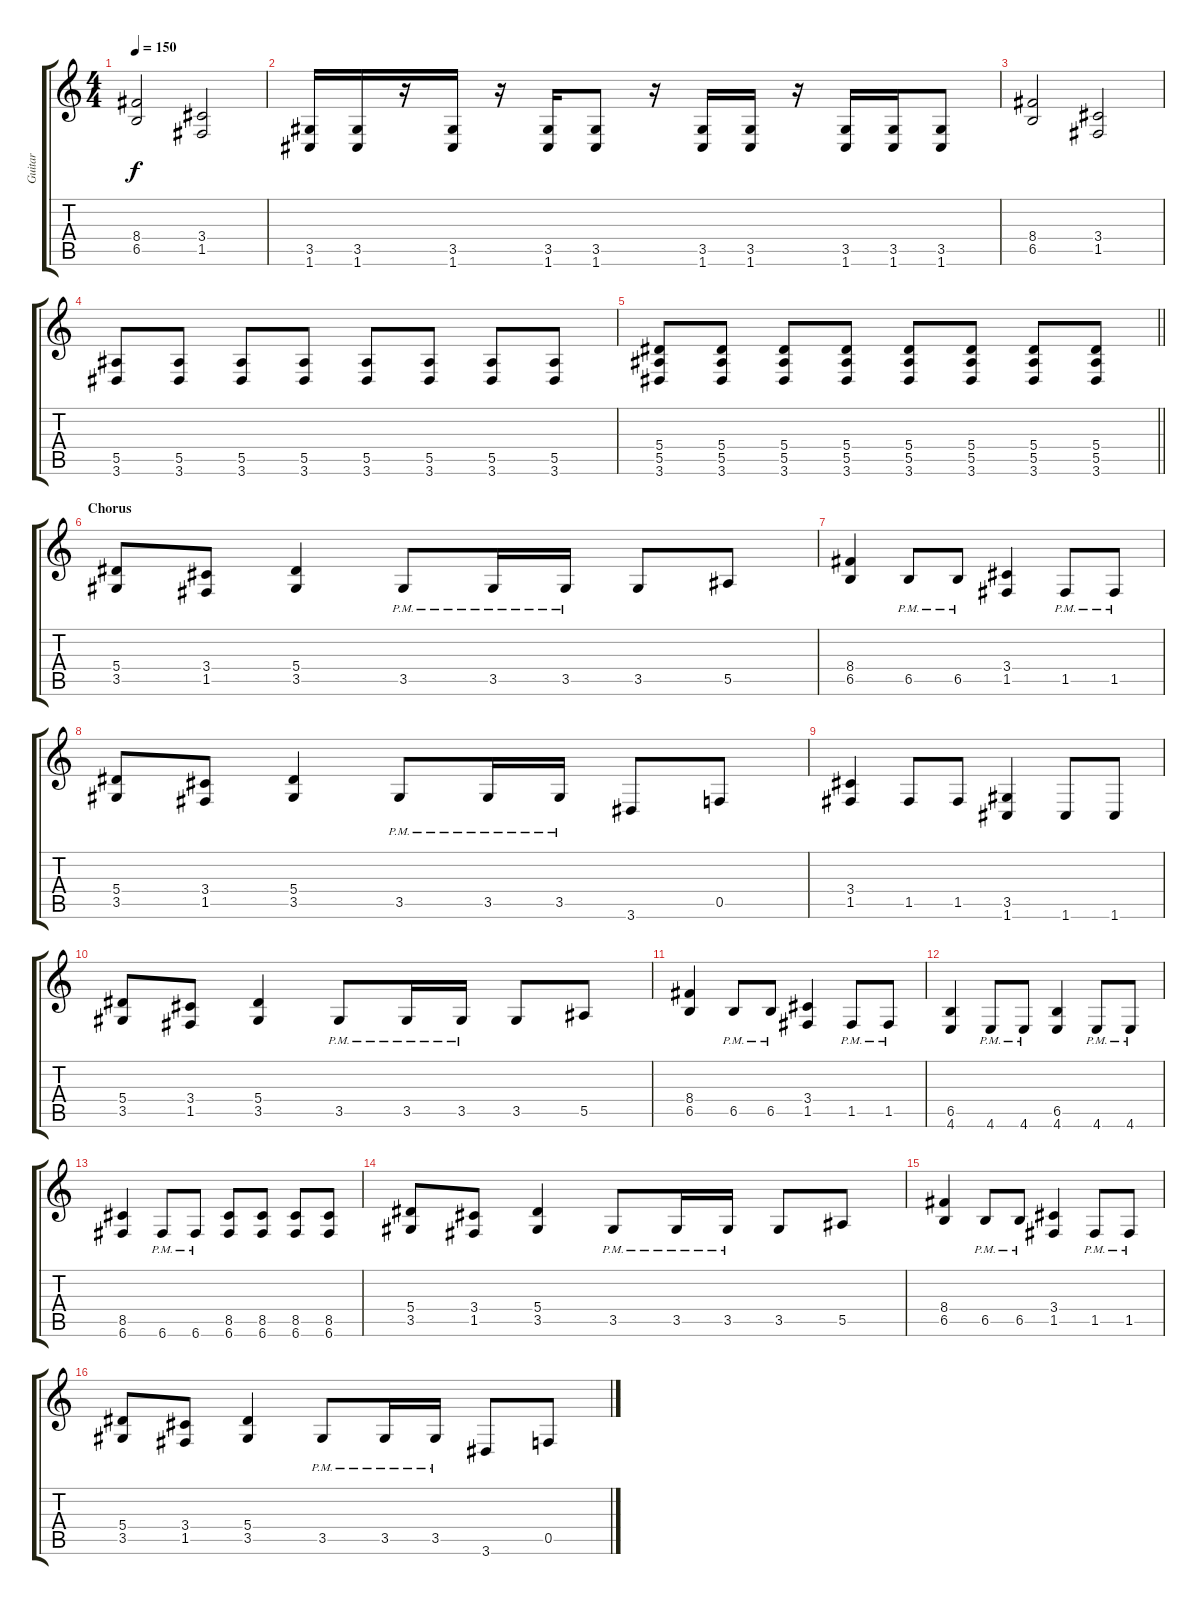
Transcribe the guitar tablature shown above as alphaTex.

\track ("Guitar" "Guitar") {instrument distortionguitar}
\staff {score tabs}
\tuning (C4 G3 Eb3 Bb2 F2 C2) {hide}
\ts (4 4)
\tempo 150
\clef g2
\ks c
(8.4 6.5).2{dy f} (3.4 1.5).2 |
(3.5 1.6).16 (3.5 1.6).16 r.16 (3.5 1.6).16 r.16 (3.5 1.6).16 (3.5 1.6).8 r.16 (3.5 1.6).16 (3.5 1.6).16 r.16 (3.5 1.6).16 (3.5 1.6).16 (3.5 1.6).8 |
(8.4 6.5).2 (3.4 1.5).2 |
(5.5 3.6).8 (5.5 3.6).8 (5.5 3.6).8 (5.5 3.6).8 (5.5 3.6).8 (5.5 3.6).8 (5.5 3.6).8 (5.5 3.6).8 |
\barLineRight lightlight
(5.4 5.5 3.6).8 (5.4 5.5 3.6).8 (5.4 5.5 3.6).8 (5.4 5.5 3.6).8 (5.4 5.5 3.6).8 (5.4 5.5 3.6).8 (5.4 5.5 3.6).8 (5.4 5.5 3.6).8 |
\section ("" "Chorus")
(5.4 3.5).8 (3.4 1.5).8 (5.4 3.5).4 3.5{pm}.8 3.5{pm}.16 3.5{pm}.16 3.5.8 5.5.8 |
(8.4 6.5).4 6.5{pm}.8 6.5{pm}.8 (3.4 1.5).4 1.5{pm}.8 1.5{pm}.8 |
(5.4 3.5).8 (3.4 1.5).8 (5.4 3.5).4 3.5{pm}.8 3.5{pm}.16 3.5{pm}.16 3.6.8 0.5.8 |
(3.4 1.5).4 1.5.8 1.5.8 (3.5 1.6).4 1.6.8 1.6.8 |
(5.4 3.5).8 (3.4 1.5).8 (5.4 3.5).4 3.5{pm}.8 3.5{pm}.16 3.5{pm}.16 3.5.8 5.5.8 |
(8.4 6.5).4 6.5{pm}.8 6.5{pm}.8 (3.4 1.5).4 1.5{pm}.8 1.5{pm}.8 |
(6.5 4.6).4 4.6{pm}.8 4.6{pm}.8 (6.5 4.6).4 4.6{pm}.8 4.6{pm}.8 |
(8.5 6.6).4 6.6{pm}.8 6.6{pm}.8 (8.5 6.6).8 (8.5 6.6).8 (8.5 6.6).8 (8.5 6.6).8 |
(5.4 3.5).8 (3.4 1.5).8 (5.4 3.5).4 3.5{pm}.8 3.5{pm}.16 3.5{pm}.16 3.5.8 5.5.8 |
(8.4 6.5).4 6.5{pm}.8 6.5{pm}.8 (3.4 1.5).4 1.5{pm}.8 1.5{pm}.8 |
(5.4 3.5).8 (3.4 1.5).8 (5.4 3.5).4 3.5{pm}.8 3.5{pm}.16 3.5{pm}.16 3.6.8 0.5.8
